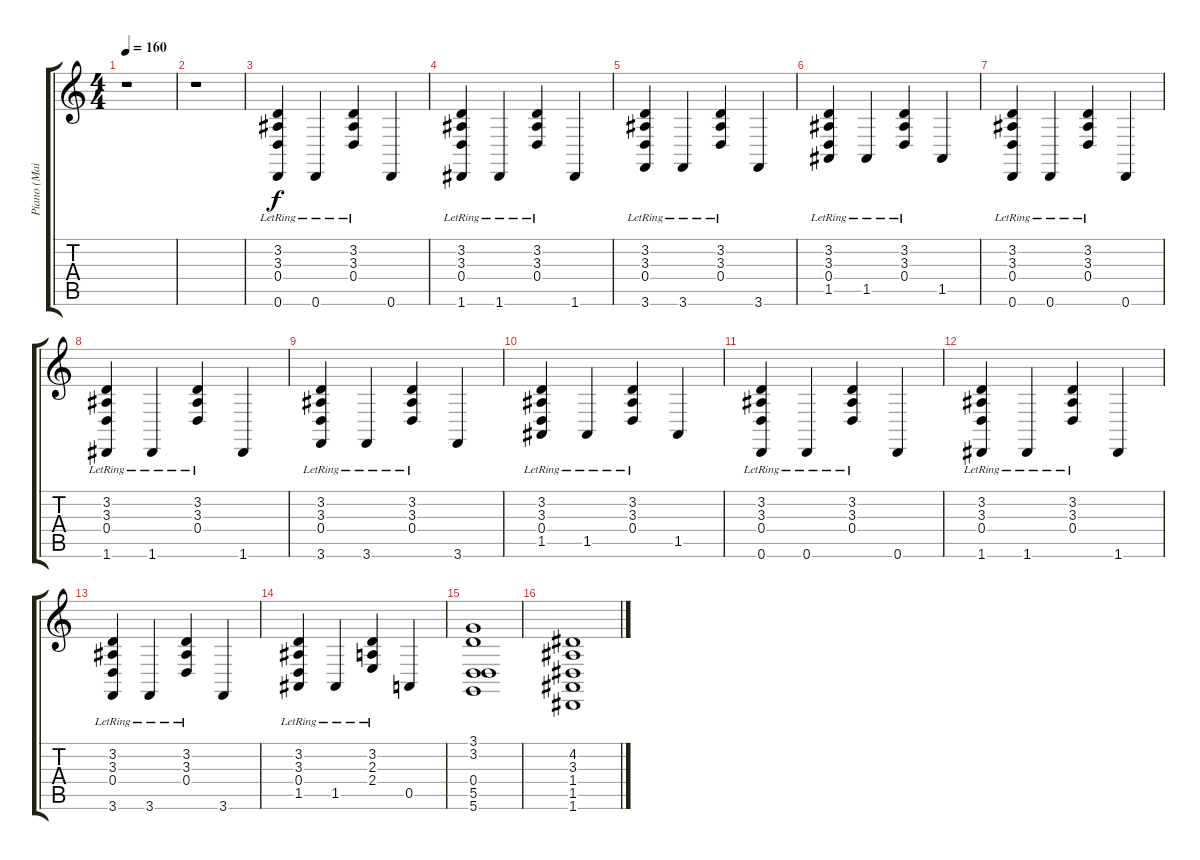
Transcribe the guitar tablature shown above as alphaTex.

\track ("Piano (Main)" "Piano (Mai") {instrument brightacousticpiano}
\staff {score tabs}
\tuning (E4 B3 G3 D3 A2 D2) {hide}
\ts (4 4)
\tempo 160
\clef g2
\ks c
r.1{dy f} |
r.1 |
\section ("" " ")
(3.2{lr} 3.3{lr} 0.4{lr} 0.6).4 0.6{lr}.4 (3.2{lr} 3.3{lr} 0.4{lr}).4 0.6.4 |
(3.2{lr} 3.3{lr} 0.4{lr} 1.6).4 1.6{lr}.4 (3.2{lr} 3.3{lr} 0.4{lr}).4 1.6.4 |
(3.2{lr} 3.3{lr} 0.4{lr} 3.6).4 3.6{lr}.4 (3.2{lr} 3.3{lr} 0.4{lr}).4 3.6.4 |
(3.2{lr} 3.3{lr} 0.4{lr} 1.5).4 1.5{lr}.4 (3.2{lr} 3.3{lr} 0.4{lr}).4 1.5.4 |
(3.2{lr} 3.3{lr} 0.4{lr} 0.6).4 0.6{lr}.4 (3.2{lr} 3.3{lr} 0.4{lr}).4 0.6.4 |
(3.2{lr} 3.3{lr} 0.4{lr} 1.6).4 1.6{lr}.4 (3.2{lr} 3.3{lr} 0.4{lr}).4 1.6.4 |
(3.2{lr} 3.3{lr} 0.4{lr} 3.6).4 3.6{lr}.4 (3.2{lr} 3.3{lr} 0.4{lr}).4 3.6.4 |
(3.2{lr} 3.3{lr} 0.4{lr} 1.5).4 1.5{lr}.4 (3.2{lr} 3.3{lr} 0.4{lr}).4 1.5.4 |
(3.2{lr} 3.3{lr} 0.4{lr} 0.6).4 0.6{lr}.4 (3.2{lr} 3.3{lr} 0.4{lr}).4 0.6.4 |
(3.2{lr} 3.3{lr} 0.4{lr} 1.6).4 1.6{lr}.4 (3.2{lr} 3.3{lr} 0.4{lr}).4 1.6.4 |
(3.2{lr} 3.3{lr} 0.4{lr} 3.6).4 3.6{lr}.4 (3.2{lr} 3.3{lr} 0.4{lr}).4 3.6.4 |
(3.2{lr} 3.3{lr} 0.4{lr} 1.5).4 1.5{lr}.4 (3.2{lr} 2.3{lr} 2.4{lr}).4 0.5.4 |
(3.1 3.2 0.4 5.5 5.6).1 |
(4.2 3.3 1.4 1.5 1.6).1
